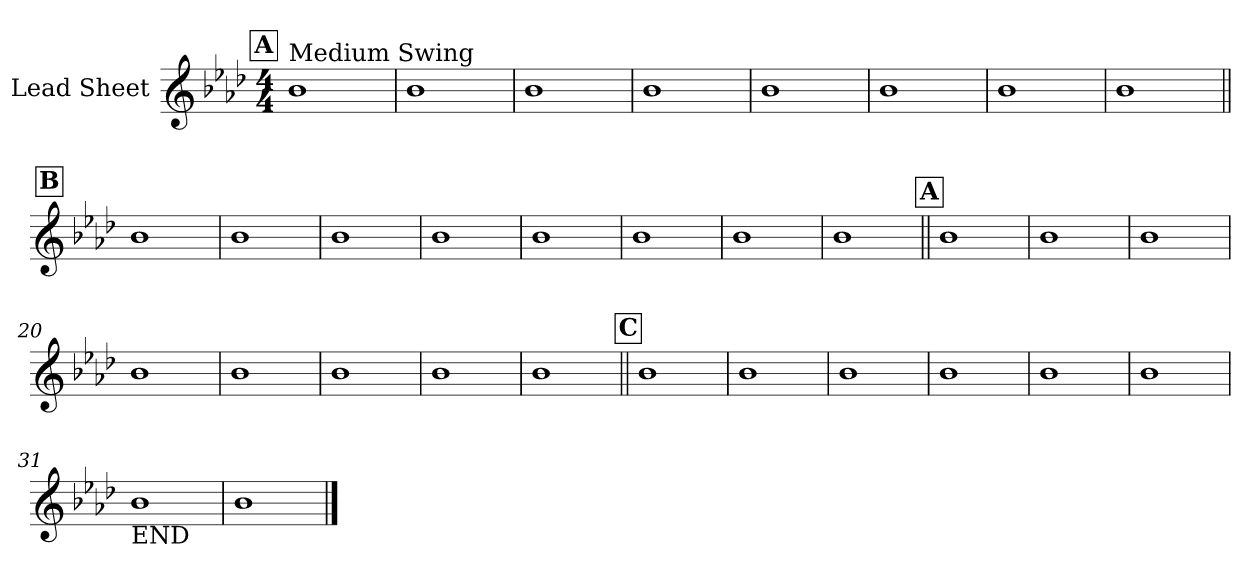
**kern
*part1
*staff1
*I"Lead Sheet
*clefG2
*k[b-e-a-d-]
*A-:
*M4/4
!!LO:REH:place=s1:a:fs=14:t=A
=1
!LO:TX:a:t=Medium Swing
1b-
=2
1b-
=3
1b-
=4
1b-
!!LO:LB:g=z
=5
1b-
=6
1b-
=7
1b-
=8
1b-
!!LO:LB:g=z
!!LO:REH:place=s1:a:fs=14:t=B
=9||
1b-
=10
1b-
=11
1b-
=12
1b-
!!LO:LB:g=z
=13
1b-
=14
1b-
=15
1b-
=16
1b-
!!LO:LB:g=z
!!LO:REH:place=s1:a:fs=14:t=A
=17||
1b-
=18
1b-
=19
1b-
=20
1b-
!!LO:LB:g=z
=21
1b-
=22
1b-
=23
1b-
=24
1b-
!!LO:LB:g=z
!!LO:REH:place=s1:a:fs=14:t=C
=25||
1b-
=26
1b-
=27
1b-
=28
1b-
!!LO:LB:g=z
=29
1b-
=30
1b-
=31
!LO:TX:b:t=END
1b-
=32
1b-
==
*-
